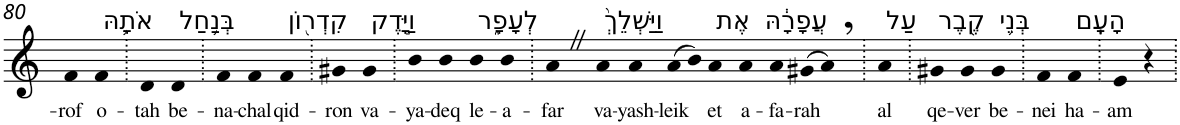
**kern	**text
*part1	*part1
*staff1	*staff1
*I"Piano	*
*I'Pno	*
!!LO:PB:g=z
*clefG2	*
*k[]	*
=80	=80
!	!LO:LY:b
4f	-rof
!LO:TX:a:t=אֹתָ֛הּ	!
!	!LO:LY:b
4f	o-
=81.	=81.
!	!LO:LY:b
4d	-tah
!LO:TX:a:t=בְּנַ֥חַל	!
!	!LO:LY:b
4d	be-
=82.	=82.
!	!LO:LY:b
4f	-na-
!	!LO:LY:b
4f	-chal
!LO:TX:a:t=קִדְר֖וֹן	!
!	!LO:LY:b
4f	qid-
=83.	=83.
!	!LO:LY:b
4g#X	-ron
!LO:TX:a:t=וַיָּ֣דֶק	!
!	!LO:LY:b
4g#	va-
=84.	=84.
!	!LO:LY:b
4b	-ya-
!	!LO:LY:b
4b	-deq
!LO:TX:a:t=לְעָפָ֑ר	!
!	!LO:LY:b
4b	le-
!	!LO:LY:b
4b	-a-
=85.	=85.
!	!LO:LY:b
4aZ	-far
!LO:TX:a:t=וַיַּשְׁלֵךְ֙	!
!	!LO:LY:b
4a	va-
!	!LO:LY:b
4a	-yash-
!	!LO:LY:b
(>8a	-leik
8b)	.
!LO:TX:a:t=אֶת	!
!	!LO:LY:b
4a	et
!LO:TX:a:t=עֲפָרָ֔הּ	!
!	!LO:LY:b
4a	a-
!	!LO:LY:b
4a	-fa-
!	!LO:LY:b
(>8g#X	-rah
8a,)	.
=86.	=86.
!LO:TX:a:t=עַל	!
!	!LO:LY:b
4a	al
=87.	=87.
!LO:TX:a:t=קֶ֖בֶר	!
!	!LO:LY:b
4g#X	qe-
!	!LO:LY:b
4g#	-ver
!LO:TX:a:t=בְּנֵ֥י	!
!	!LO:LY:b
4g#	be-
=88.	=88.
!	!LO:LY:b
4f	-nei
!LO:TX:a:t=הָעָֽם	!
!	!LO:LY:b
4f	ha-
=89.	=89.
!	!LO:LY:b
4e	-am
4r	.
=.	=.
*-	*-
